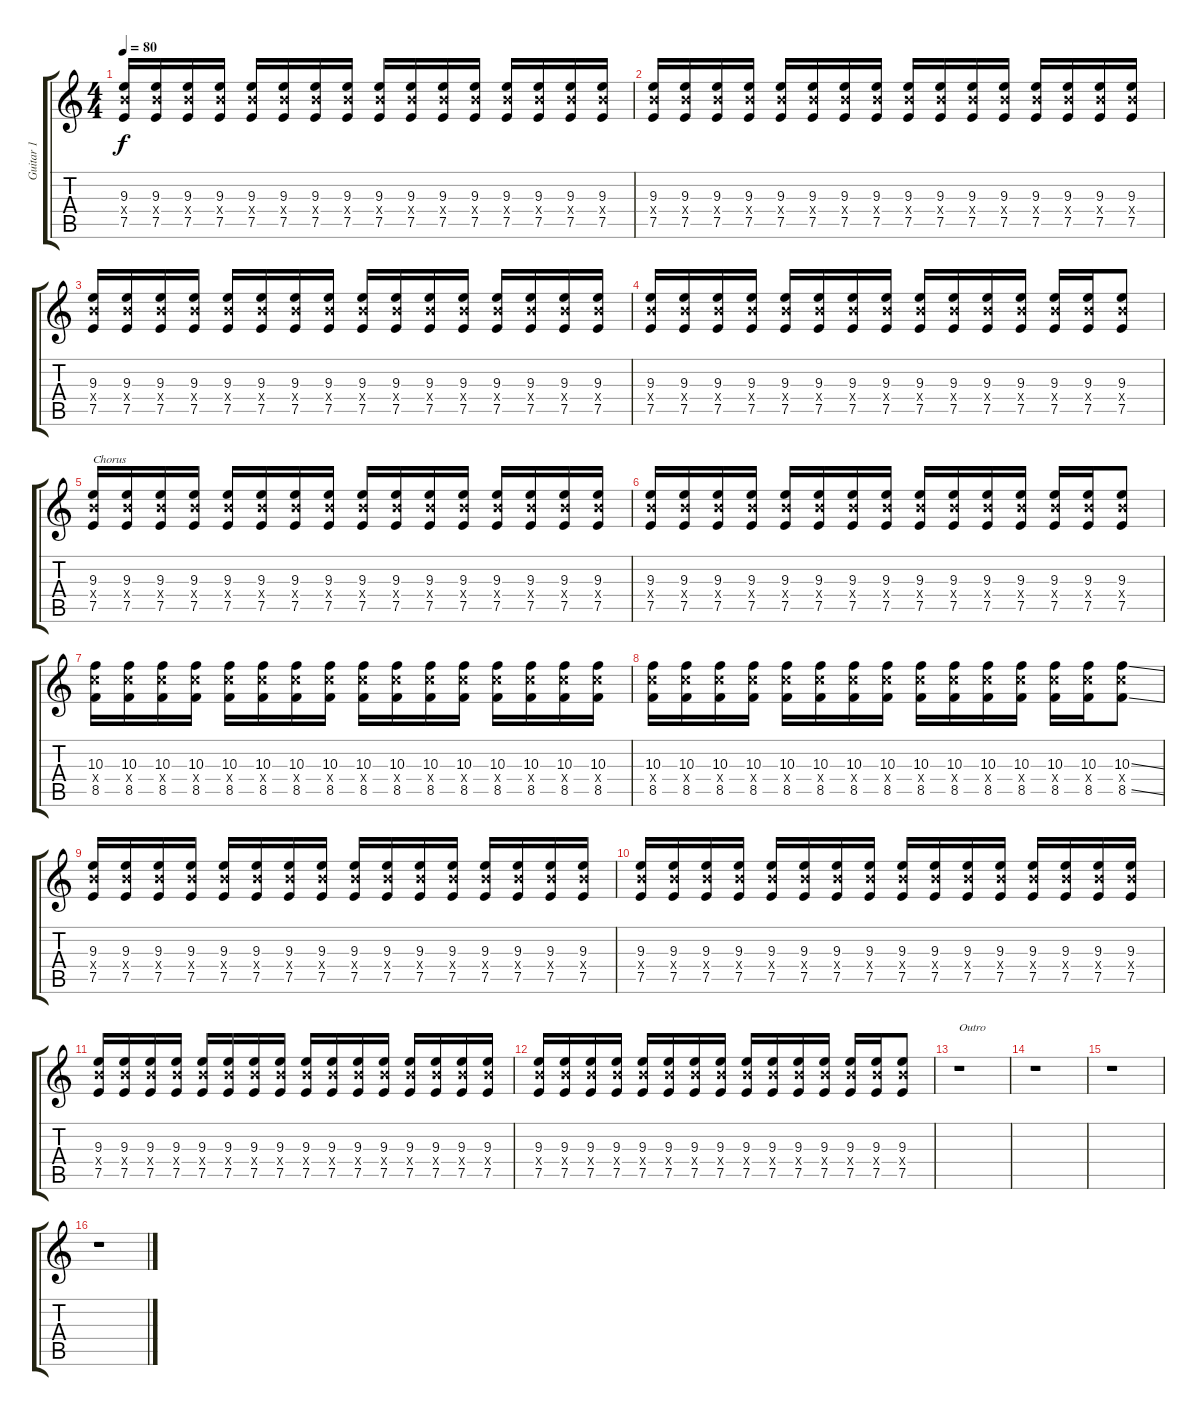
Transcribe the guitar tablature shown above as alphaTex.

\track ("Guitar 1" "Guitar 1") {instrument distortionguitar}
\staff {score tabs}
\tuning (E4 B3 G3 D3 A2 E2) {hide}
\ts (4 4)
\tempo 80
\clef g2
\ks c
(9.3 9.4{x} 7.5).16{dy f} (9.3 9.4{x} 7.5).16 (9.3 9.4{x} 7.5).16 (9.3 9.4{x} 7.5).16 (9.3 9.4{x} 7.5).16 (9.3 9.4{x} 7.5).16 (9.3 9.4{x} 7.5).16 (9.3 9.4{x} 7.5).16 (9.3 9.4{x} 7.5).16 (9.3 9.4{x} 7.5).16 (9.3 9.4{x} 7.5).16 (9.3 9.4{x} 7.5).16 (9.3 9.4{x} 7.5).16 (9.3 9.4{x} 7.5).16 (9.3 9.4{x} 7.5).16 (9.3 9.4{x} 7.5).16 |
(9.3 9.4{x} 7.5).16 (9.3 9.4{x} 7.5).16 (9.3 9.4{x} 7.5).16 (9.3 9.4{x} 7.5).16 (9.3 9.4{x} 7.5).16 (9.3 9.4{x} 7.5).16 (9.3 9.4{x} 7.5).16 (9.3 9.4{x} 7.5).16 (9.3 9.4{x} 7.5).16 (9.3 9.4{x} 7.5).16 (9.3 9.4{x} 7.5).16 (9.3 9.4{x} 7.5).16 (9.3 9.4{x} 7.5).16 (9.3 9.4{x} 7.5).16 (9.3 9.4{x} 7.5).16 (9.3 9.4{x} 7.5).16 |
(9.3 9.4{x} 7.5).16 (9.3 9.4{x} 7.5).16 (9.3 9.4{x} 7.5).16 (9.3 9.4{x} 7.5).16 (9.3 9.4{x} 7.5).16 (9.3 9.4{x} 7.5).16 (9.3 9.4{x} 7.5).16 (9.3 9.4{x} 7.5).16 (9.3 9.4{x} 7.5).16 (9.3 9.4{x} 7.5).16 (9.3 9.4{x} 7.5).16 (9.3 9.4{x} 7.5).16 (9.3 9.4{x} 7.5).16 (9.3 9.4{x} 7.5).16 (9.3 9.4{x} 7.5).16 (9.3 9.4{x} 7.5).16 |
(9.3 9.4{x} 7.5).16 (9.3 9.4{x} 7.5).16 (9.3 9.4{x} 7.5).16 (9.3 9.4{x} 7.5).16 (9.3 9.4{x} 7.5).16 (9.3 9.4{x} 7.5).16 (9.3 9.4{x} 7.5).16 (9.3 9.4{x} 7.5).16 (9.3 9.4{x} 7.5).16 (9.3 9.4{x} 7.5).16 (9.3 9.4{x} 7.5).16 (9.3 9.4{x} 7.5).16 (9.3 9.4{x} 7.5).16 (9.3 9.4{x} 7.5).16 (9.3 9.4{x} 7.5).8 |
(9.3 9.4{x} 7.5).16{txt "Chorus"} (9.3 9.4{x} 7.5).16 (9.3 9.4{x} 7.5).16 (9.3 9.4{x} 7.5).16 (9.3 9.4{x} 7.5).16 (9.3 9.4{x} 7.5).16 (9.3 9.4{x} 7.5).16 (9.3 9.4{x} 7.5).16 (9.3 9.4{x} 7.5).16 (9.3 9.4{x} 7.5).16 (9.3 9.4{x} 7.5).16 (9.3 9.4{x} 7.5).16 (9.3 9.4{x} 7.5).16 (9.3 9.4{x} 7.5).16 (9.3 9.4{x} 7.5).16 (9.3 9.4{x} 7.5).16 |
(9.3 9.4{x} 7.5).16 (9.3 9.4{x} 7.5).16 (9.3 9.4{x} 7.5).16 (9.3 9.4{x} 7.5).16 (9.3 9.4{x} 7.5).16 (9.3 9.4{x} 7.5).16 (9.3 9.4{x} 7.5).16 (9.3 9.4{x} 7.5).16 (9.3 9.4{x} 7.5).16 (9.3 9.4{x} 7.5).16 (9.3 9.4{x} 7.5).16 (9.3 9.4{x} 7.5).16 (9.3 9.4{x} 7.5).16 (9.3 9.4{x} 7.5).16 (9.3 9.4{x} 7.5).8 |
(10.3 10.4{x} 8.5).16 (10.3 10.4{x} 8.5).16 (10.3 10.4{x} 8.5).16 (10.3 10.4{x} 8.5).16 (10.3 10.4{x} 8.5).16 (10.3 10.4{x} 8.5).16 (10.3 10.4{x} 8.5).16 (10.3 10.4{x} 8.5).16 (10.3 10.4{x} 8.5).16 (10.3 10.4{x} 8.5).16 (10.3 10.4{x} 8.5).16 (10.3 10.4{x} 8.5).16 (10.3 10.4{x} 8.5).16 (10.3 10.4{x} 8.5).16 (10.3 10.4{x} 8.5).16 (10.3 10.4{x} 8.5).16 |
(10.3 10.4{x} 8.5).16 (10.3 10.4{x} 8.5).16 (10.3 10.4{x} 8.5).16 (10.3 10.4{x} 8.5).16 (10.3 10.4{x} 8.5).16 (10.3 10.4{x} 8.5).16 (10.3 10.4{x} 8.5).16 (10.3 10.4{x} 8.5).16 (10.3 10.4{x} 8.5).16 (10.3 10.4{x} 8.5).16 (10.3 10.4{x} 8.5).16 (10.3 10.4{x} 8.5).16 (10.3 10.4{x} 8.5).16 (10.3 10.4{x} 8.5).16 (10.3{ss} 10.4{x} 8.5{ss}).8 |
(9.3 9.4{x} 7.5).16 (9.3 9.4{x} 7.5).16 (9.3 9.4{x} 7.5).16 (9.3 9.4{x} 7.5).16 (9.3 9.4{x} 7.5).16 (9.3 9.4{x} 7.5).16 (9.3 9.4{x} 7.5).16 (9.3 9.4{x} 7.5).16 (9.3 9.4{x} 7.5).16 (9.3 9.4{x} 7.5).16 (9.3 9.4{x} 7.5).16 (9.3 9.4{x} 7.5).16 (9.3 9.4{x} 7.5).16 (9.3 9.4{x} 7.5).16 (9.3 9.4{x} 7.5).16 (9.3 9.4{x} 7.5).16 |
(9.3 9.4{x} 7.5).16 (9.3 9.4{x} 7.5).16 (9.3 9.4{x} 7.5).16 (9.3 9.4{x} 7.5).16 (9.3 9.4{x} 7.5).16 (9.3 9.4{x} 7.5).16 (9.3 9.4{x} 7.5).16 (9.3 9.4{x} 7.5).16 (9.3 9.4{x} 7.5).16 (9.3 9.4{x} 7.5).16 (9.3 9.4{x} 7.5).16 (9.3 9.4{x} 7.5).16 (9.3 9.4{x} 7.5).16 (9.3 9.4{x} 7.5).16 (9.3 9.4{x} 7.5).16 (9.3 9.4{x} 7.5).16 |
(9.3 9.4{x} 7.5).16 (9.3 9.4{x} 7.5).16 (9.3 9.4{x} 7.5).16 (9.3 9.4{x} 7.5).16 (9.3 9.4{x} 7.5).16 (9.3 9.4{x} 7.5).16 (9.3 9.4{x} 7.5).16 (9.3 9.4{x} 7.5).16 (9.3 9.4{x} 7.5).16 (9.3 9.4{x} 7.5).16 (9.3 9.4{x} 7.5).16 (9.3 9.4{x} 7.5).16 (9.3 9.4{x} 7.5).16 (9.3 9.4{x} 7.5).16 (9.3 9.4{x} 7.5).16 (9.3 9.4{x} 7.5).16 |
(9.3 9.4{x} 7.5).16 (9.3 9.4{x} 7.5).16 (9.3 9.4{x} 7.5).16 (9.3 9.4{x} 7.5).16 (9.3 9.4{x} 7.5).16 (9.3 9.4{x} 7.5).16 (9.3 9.4{x} 7.5).16 (9.3 9.4{x} 7.5).16 (9.3 9.4{x} 7.5).16 (9.3 9.4{x} 7.5).16 (9.3 9.4{x} 7.5).16 (9.3 9.4{x} 7.5).16 (9.3 9.4{x} 7.5).16 (9.3 9.4{x} 7.5).16 (9.3 9.4{x} 7.5).8 |
r.1{txt "Outro"} |
r.1 |
r.1 |
r.1
